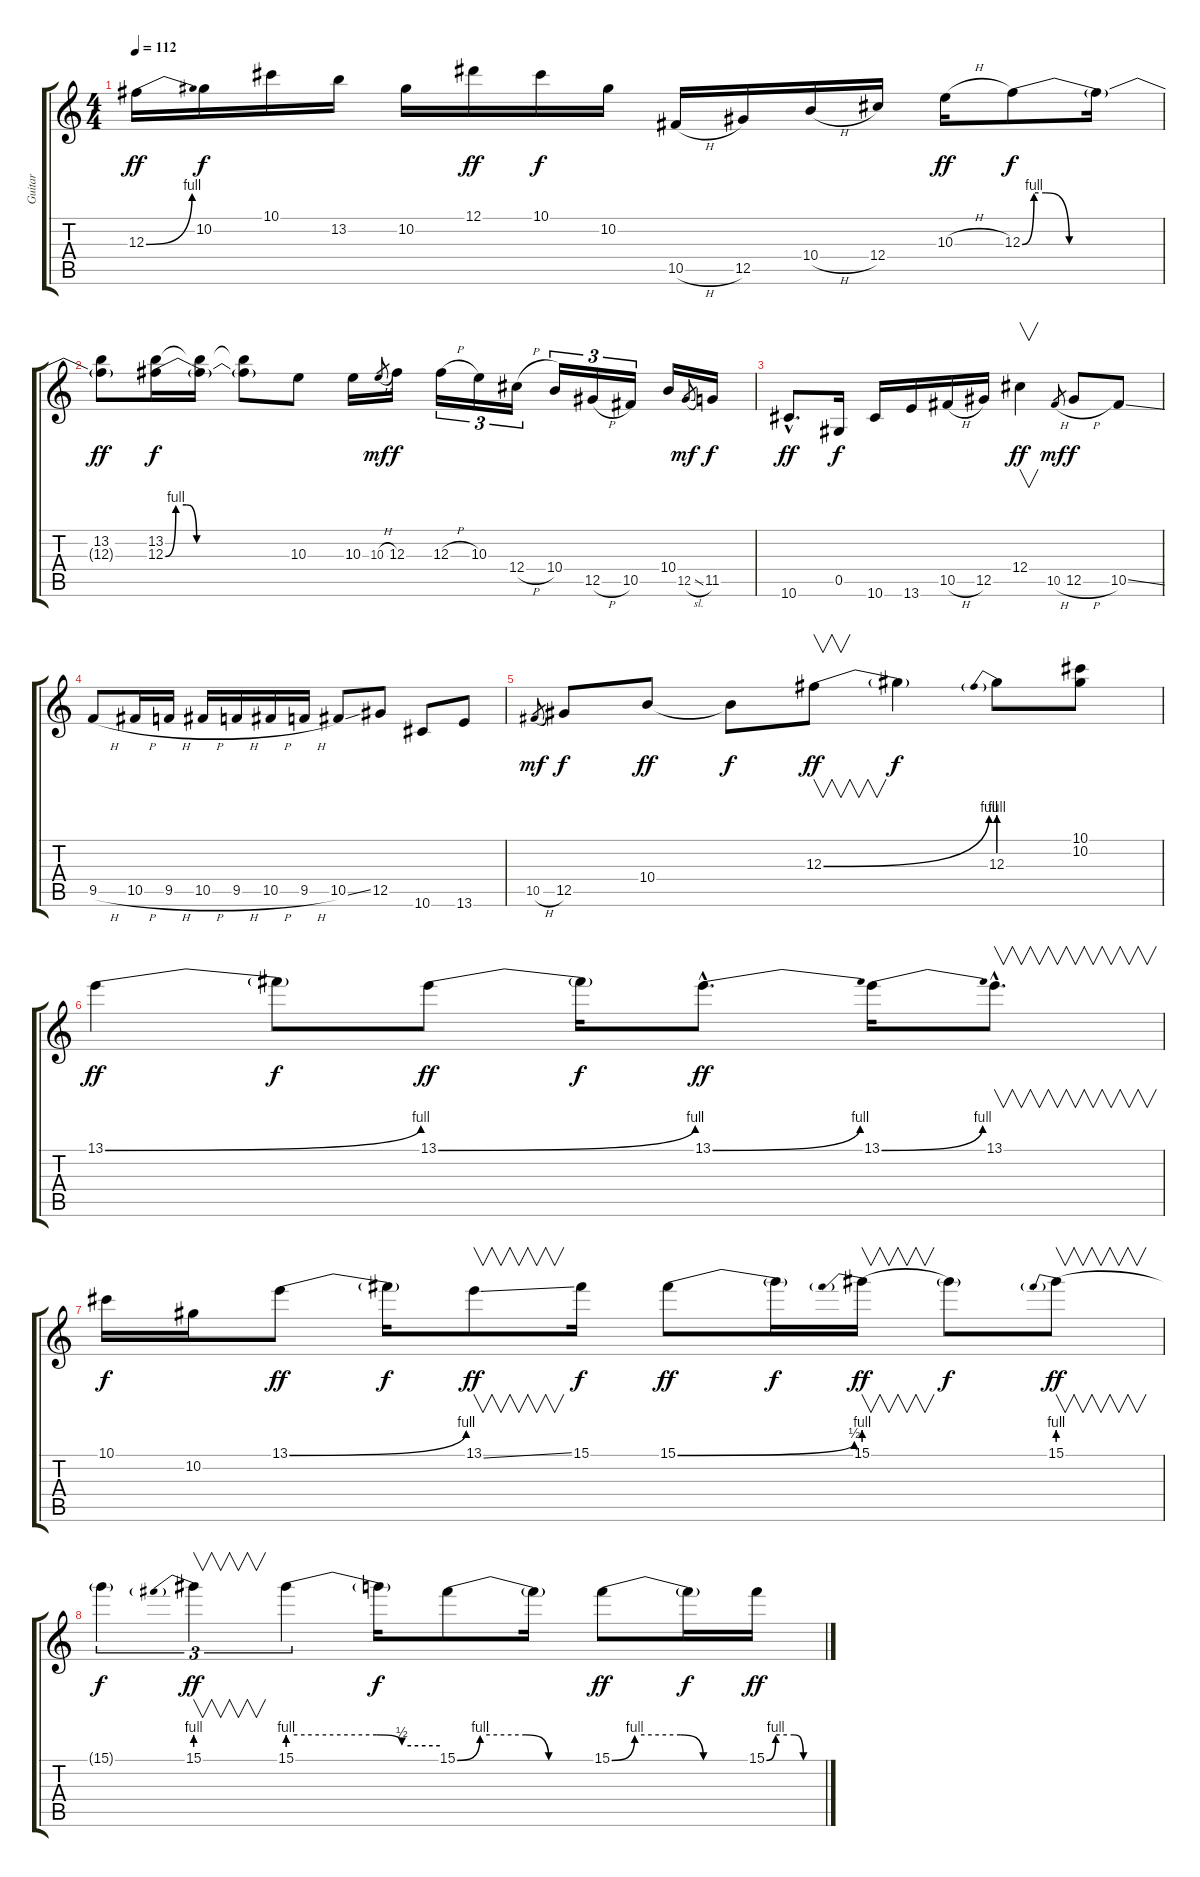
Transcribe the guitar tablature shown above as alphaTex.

\track ("Guitar" "Guitar") {instrument overdrivenguitar}
\staff {score tabs}
\tuning (Eb4 Bb3 Gb3 Db3 Ab2 Eb2) {hide}
\ts (4 4)
\tempo 112
\clef g2
\ks c
12.3{be (bend 0 0 60 4)}.16{dy ff} 10.2.16{dy f} 10.1.16 13.2.16 10.2.16 12.1.16{dy ff} 10.1.16{dy f} 10.2.16 10.5{h}.16 12.5.16 10.4{h}.16 12.4.16 10.3{h}.16{dy ff} 12.3{be (custom 0 0 5 4 10 4 20 0 60 0)}.8{dy f} 12.3{t}.16 |
(13.2 12.3{t}).8{dy ff} (13.2 12.3{be (custom 0 0 5 4 10 4 15 0 60 0)}).16{dy f} (13.2{t} 12.3{t}).16 (13.2{t} 12.3{t}).8 10.3.8 10.3.16 10.3{h}.8{gr dy mf} 12.3.16{dy f} 12.3{h}.16{tu (3 2)} 10.3.16{tu (3 2)} 12.4{h}.16{tu (3 2)} 10.4.16{tu (3 2)} 12.5{h}.16{tu (3 2)} 10.5.16{tu (3 2)} 10.4.16 12.5{sl}.8{gr dy mf} 11.5.16{dy f} |
10.6{hac}.8{d dy ff} 0.5.16{dy f} 10.6.16 13.6.16 10.5{h}.16 12.5.16 12.4.4{v dy ff} 10.5{h}.8{gr dy mf} 12.5{h}.8{dy f} 10.5{ss}.8 |
9.5{h}.8 10.5{h}.16 9.5{h}.16 10.5{h}.16 9.5{h}.16 10.5{h}.16 9.5{h}.16 10.5{ss}.8 12.5.8 10.6.8 13.6.8 |
10.5{h}.8{gr dy mf} 12.5.8{dy f} 10.4.8{dy ff} 10.4{t}.8{dy f} 12.3{be (bend 0 0 60 4)}.8{v dy ff} 12.3{t}.4{dy f} 12.3{be (prebend 0 4 60 4)}.8 (10.1 10.2).8 |
13.1{be (bend 0 0 60 4)}.4{dy ff} 13.1{t}.8{dy f} 13.1{be (bend 0 0 60 4)}.8{dy ff} 13.1{t}.16{dy f} 13.1{be (bend 0 0 60 4) hac}.8{d dy ff} 13.1{be (bend 0 0 60 4)}.16 13.1{hac}.8{v d} |
10.1.16{dy f} 10.2.16 13.1{be (bend 0 0 60 4)}.8{dy ff} 13.1{t}.16{dy f} 13.1{ss}.8{v dy ff} 15.1.16{dy f} 15.1{be (bend 0 0 60 2)}.8{dy ff} 15.1{t}.16{dy f} 15.1{be (prebend 0 4 60 4)}.16{v dy ff} 15.1{t}.8{dy f} 15.1{be (prebend 0 4 60 4)}.8{v dy ff} |
15.1{t}.4{tu (3 2) dy f} 15.1{be (prebend 0 4 60 4)}.4{v tu (3 2) dy ff} 15.1{be (custom 0 4 35 4 45 2 60 2)}.4{tu (3 2)} 15.1{t}.16{dy f} 15.1{be (custom 0 0 10 4 30 4 40 0 60 0)}.8 15.1{t}.16 15.1{be (custom 0 0 10 4 30 4 40 0 60 0)}.8{dy ff} 15.1{t}.16{dy f} 15.1{be (custom 0 0 10 4 30 4 40 0 60 0)}.16{dy ff}
